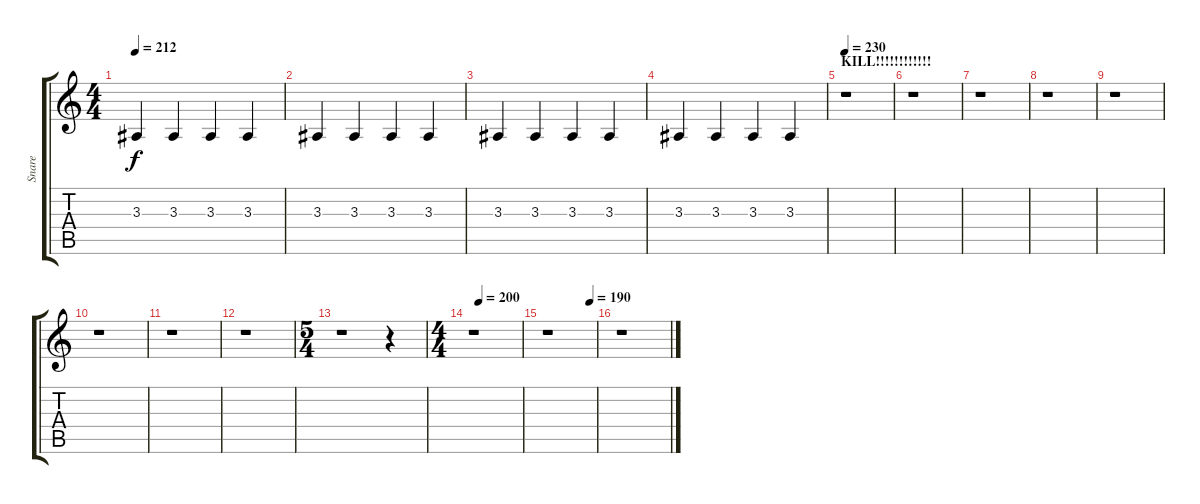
\track ("Snare" "Snare") {instrument timpani}
\staff {score tabs}
\tuning (E4 B3 G3 D3 A2 E2) {hide}
\ts (4 4)
\tempo 212
\clef g2
\ks c
3.3.4{dy f} 3.3.4 3.3.4 3.3.4 |
3.3.4 3.3.4 3.3.4 3.3.4 |
3.3.4 3.3.4 3.3.4 3.3.4 |
3.3.4 3.3.4 3.3.4 3.3.4 |
\section ("" "KILL!!!!!!!!!!!!")
\tempo 230
r.1 |
r.1 |
r.1 |
r.1 |
r.1 |
r.1 |
r.1 |
r.1 |
\ts (5 4)
r.1 r.4 |
\ts (4 4)
\tempo (200 0.125)
r.1 |
\tempo (190 0.875)
r.1 |
r.1
